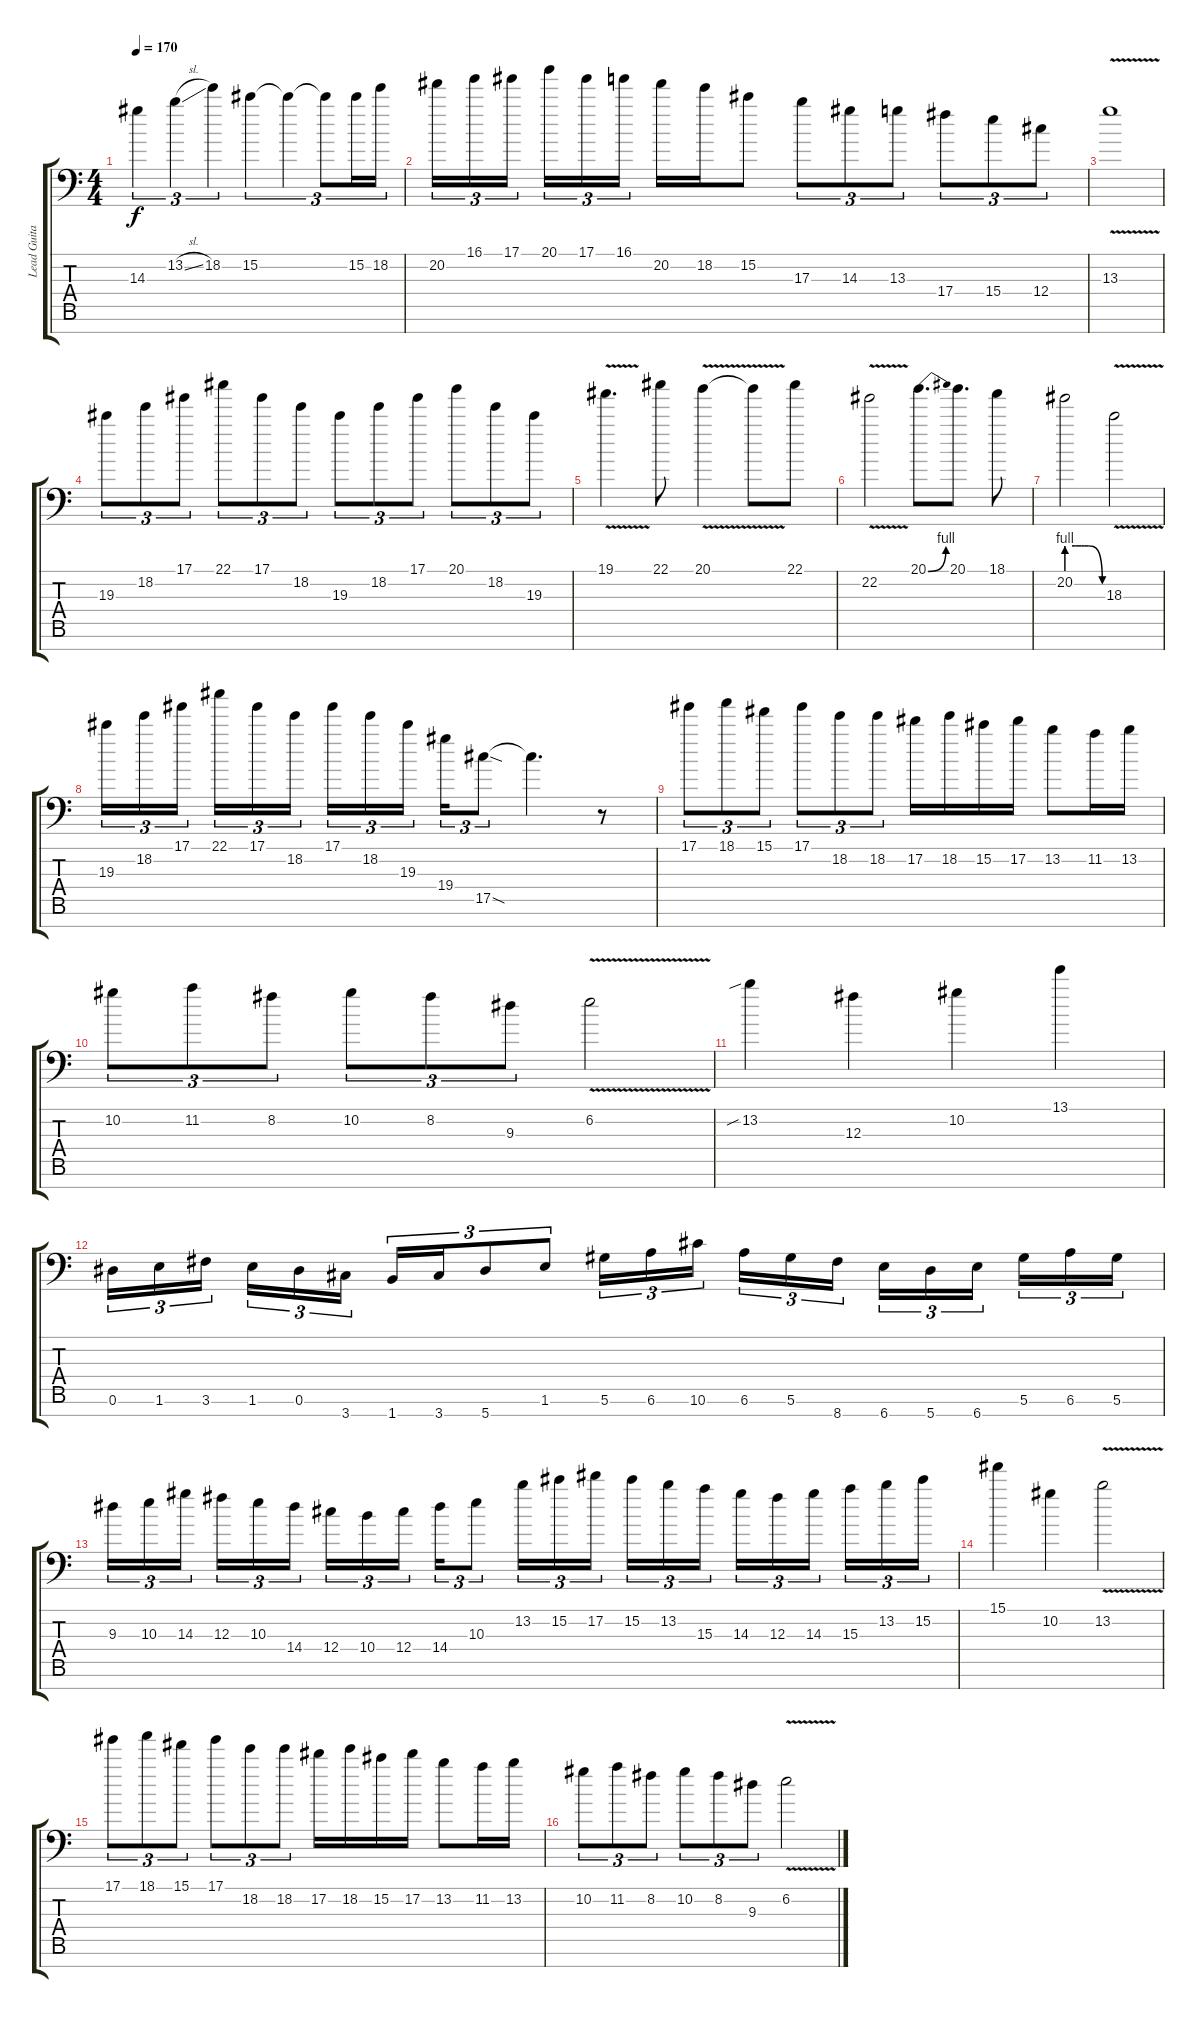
\track ("Lead Guitar" "Lead Guita") {instrument distortionguitar}
\staff {score tabs}
\tuning (Eb4 Bb3 Gb3 Db3 Ab2 Eb2 Bb1) {hide}
\ts (4 4)
\tempo 170
\clef f4
\ks c
14.3.4{tu (3 2) dy f} 13.2{sl}.4{tu (3 2)} 18.2.4{tu (3 2)} 15.2.4{tu (3 2)} 15.2{t}.4{tu (3 2)} 15.2{t}.8{tu (3 2)} 15.2.16{tu (3 2)} 18.2.16{tu (3 2)} |
20.2.16{tu (3 2)} 16.1.16{tu (3 2)} 17.1.16{tu (3 2) beam splitsecondary} 20.1.16{tu (3 2)} 17.1.16{tu (3 2)} 16.1.16{tu (3 2)} 20.2.16 18.2.16 15.2.8 17.3.8{tu (3 2)} 14.3.8{tu (3 2)} 13.3.8{tu (3 2)} 17.4.8{tu (3 2)} 15.4.8{tu (3 2)} 12.4.8{tu (3 2)} |
13.3{v}.1 |
19.3.8{tu (3 2)} 18.2.8{tu (3 2)} 17.1.8{tu (3 2)} 22.1.8{tu (3 2)} 17.1.8{tu (3 2)} 18.2.8{tu (3 2)} 19.3.8{tu (3 2)} 18.2.8{tu (3 2)} 17.1.8{tu (3 2)} 20.1.8{tu (3 2)} 18.2.8{tu (3 2)} 19.3.8{tu (3 2)} |
19.1{v}.4{d} 22.1.8 20.1{v}.4 20.1{t}.8 22.1.8 |
22.2{v}.2 20.1{be (bend 0 0 60 4)}.8{d} 20.1.8{d} 18.1.8 |
20.2{be (custom 0 4 15 4 25 4 30 4 36 4 60 0)}.2 18.3{v}.2 |
19.3.16{tu (3 2)} 18.2.16{tu (3 2)} 17.1.16{tu (3 2) beam splitsecondary} 22.1.16{tu (3 2)} 17.1.16{tu (3 2)} 18.2.16{tu (3 2)} 17.1.16{tu (3 2)} 18.2.16{tu (3 2)} 19.3.16{tu (3 2) beam splitsecondary} 19.4.16{tu (3 2)} 17.5{sod}.8{tu (3 2)} 17.5{t}.4{d} r.8 |
17.1.8{tu (3 2)} 18.1.8{tu (3 2)} 15.1.8{tu (3 2)} 17.1.8{tu (3 2)} 18.2.8{tu (3 2)} 18.2.8{tu (3 2)} 17.2.16 18.2.16 15.2.16 17.2.16 13.2.8 11.2.16 13.2.16 |
10.2.8{tu (3 2)} 11.2.8{tu (3 2)} 8.2.8{tu (3 2)} 10.2.8{tu (3 2)} 8.2.8{tu (3 2)} 9.3.8{tu (3 2)} 6.2{v}.2 |
13.2{sib}.4 12.3.4 10.2.4 13.1.4 |
0.6.16{tu (3 2)} 1.6.16{tu (3 2)} 3.6.16{tu (3 2) beam splitsecondary} 1.6.16{tu (3 2)} 0.6.16{tu (3 2)} 3.7.16{tu (3 2)} 1.7.16{tu (3 2)} 3.7.16{tu (3 2)} 5.7.8{tu (3 2)} 1.6.8{tu (3 2)} 5.6.16{tu (3 2)} 6.6.16{tu (3 2)} 10.6.16{tu (3 2) beam splitsecondary} 6.6.16{tu (3 2)} 5.6.16{tu (3 2)} 8.7.16{tu (3 2)} 6.7.16{tu (3 2)} 5.7.16{tu (3 2)} 6.7.16{tu (3 2) beam splitsecondary} 5.6.16{tu (3 2)} 6.6.16{tu (3 2)} 5.6.16{tu (3 2)} |
9.3.16{tu (3 2)} 10.3.16{tu (3 2)} 14.3.16{tu (3 2) beam splitsecondary} 12.3.16{tu (3 2)} 10.3.16{tu (3 2)} 14.4.16{tu (3 2)} 12.4.16{tu (3 2)} 10.4.16{tu (3 2)} 12.4.16{tu (3 2) beam splitsecondary} 14.4.16{tu (3 2)} 10.3.8{tu (3 2)} 13.2.16{tu (3 2)} 15.2.16{tu (3 2)} 17.2.16{tu (3 2) beam splitsecondary} 15.2.16{tu (3 2)} 13.2.16{tu (3 2)} 15.3.16{tu (3 2)} 14.3.16{tu (3 2)} 12.3.16{tu (3 2)} 14.3.16{tu (3 2) beam splitsecondary} 15.3.16{tu (3 2)} 13.2.16{tu (3 2)} 15.2.16{tu (3 2)} |
15.1.4 10.2.4 13.2{v}.2 |
17.1.8{tu (3 2)} 18.1.8{tu (3 2)} 15.1.8{tu (3 2)} 17.1.8{tu (3 2)} 18.2.8{tu (3 2)} 18.2.8{tu (3 2)} 17.2.16 18.2.16 15.2.16 17.2.16 13.2.8 11.2.16 13.2.16 |
10.2.8{tu (3 2)} 11.2.8{tu (3 2)} 8.2.8{tu (3 2)} 10.2.8{tu (3 2)} 8.2.8{tu (3 2)} 9.3.8{tu (3 2)} 6.2{v}.2
